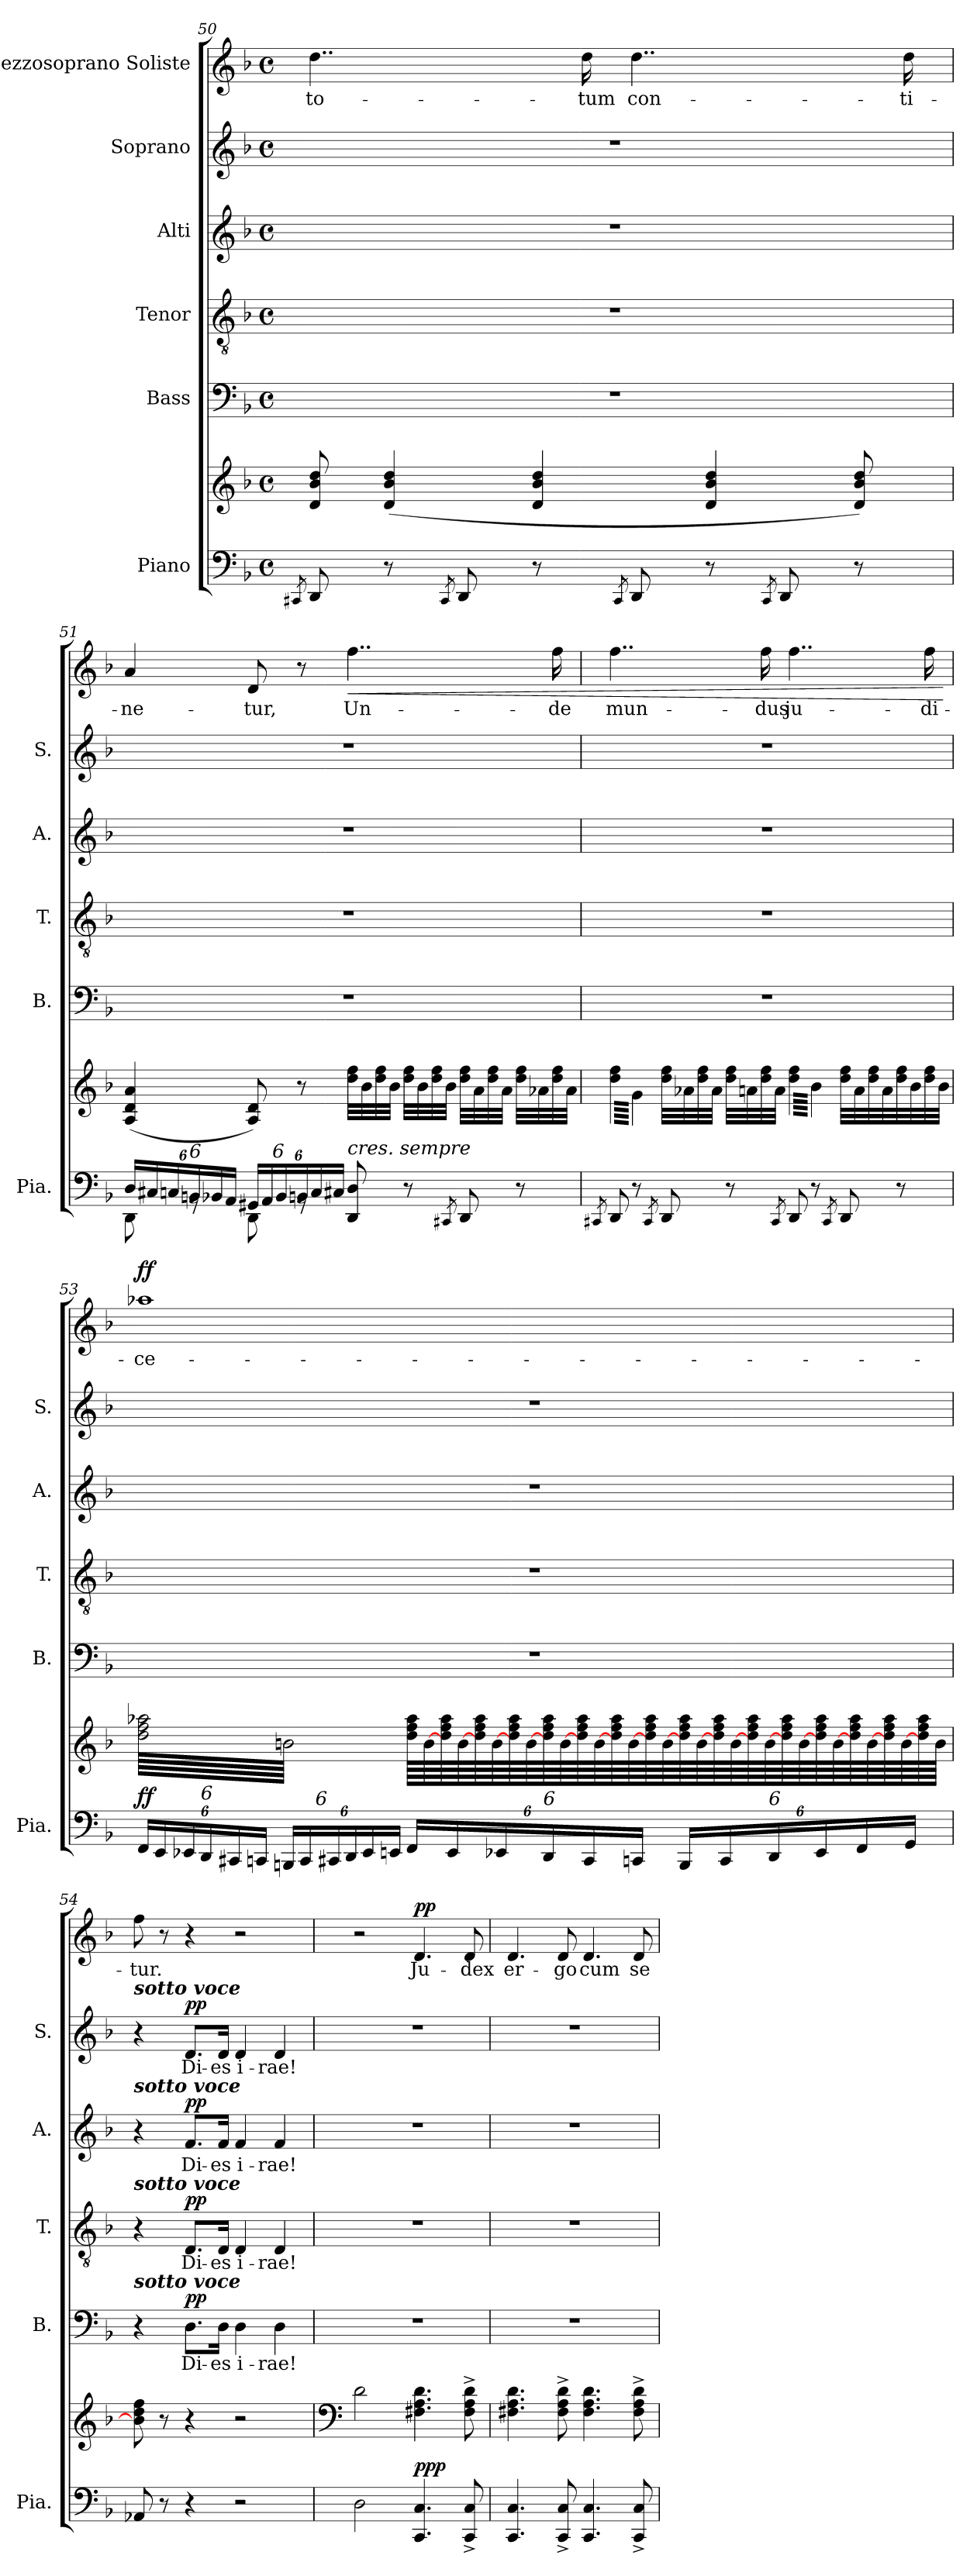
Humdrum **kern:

**kern	**kern	**dynam	**kern	**text	**dynam	**kern	**text	**dynam	**kern	**text	**dynam	**kern	**text	**dynam	**kern	**text	**dynam
*part6	*part6	*part6	*part5	*part5	*part5	*part4	*part4	*part4	*part3	*part3	*part3	*part2	*part2	*part2	*part1	*part1	*part1
*staff7	*staff6	*staff6/7	*staff5	*staff5	*staff5	*staff4	*staff4	*staff4	*staff3	*staff3	*staff3	*staff2	*staff2	*staff2	*staff1	*staff1	*staff1
*I"Piano	*	*	*I"Bass	*	*	*I"Tenor	*	*	*I"Alti	*	*	*I"Soprano	*	*	*I"Mezzosoprano Soliste	*	*
*I'Pia.	*	*	*I'B.	*	*	*I'T.	*	*	*I'A.	*	*	*I'S.	*	*	*	*	*
*clefF4	*clefG2	*	*clefF4	*	*	*clefGv2	*	*	*clefG2	*	*	*clefG2	*	*	*clefG2	*	*
*	*	*	*	*	*	*	*	*	*ITrd2c3	*	*	*	*	*	*	*	*
*k[b-]	*k[b-]	*	*k[b-]	*	*	*k[b-]	*	*	*k[f#c#]	*	*	*k[b-]	*	*	*k[b-]	*	*
*M4/4	*M4/4	*	*M4/4	*	*	*M4/4	*	*	*M4/4	*	*	*M4/4	*	*	*M4/4	*	*
*met(c)	*met(c)	*	*met(c)	*	*	*met(c)	*	*	*met(c)	*	*	*met(c)	*	*	*met(c)	*	*
=50	=50	=50	=50	=50	=50	=50	=50	=50	=50	=50	=50	=50	=50	=50	=50	=50	=50
8qCC#X/	.	.	.	.	.	.	.	.	.	.	.	.	.	.	.	.	.
8DD/	8d/ 8b-/ 8dd/	.	1r	.	.	1r	.	.	1r	.	.	1r	.	.	4..dd\	to-	.
8r	(>4d/ 4b-/ 4dd/	.	.	.	.	.	.	.	.	.	.	.	.	.	.	.	.
8qCC#/	.	.	.	.	.	.	.	.	.	.	.	.	.	.	.	.	.
8DD/	.	.	.	.	.	.	.	.	.	.	.	.	.	.	.	.	.
8r	4d/ 4b-/ 4dd/	.	.	.	.	.	.	.	.	.	.	.	.	.	.	.	.
.	.	.	.	.	.	.	.	.	.	.	.	.	.	.	16dd\	-tum	.
8qCC#/	.	.	.	.	.	.	.	.	.	.	.	.	.	.	.	.	.
8DD/	.	.	.	.	.	.	.	.	.	.	.	.	.	.	4..dd\	con-	.
8r	4d/ 4b-/ 4dd/	.	.	.	.	.	.	.	.	.	.	.	.	.	.	.	.
8qCC#/	.	.	.	.	.	.	.	.	.	.	.	.	.	.	.	.	.
8DD/	.	.	.	.	.	.	.	.	.	.	.	.	.	.	.	.	.
8r	8d/ 8b-/ 8dd/)	.	.	.	.	.	.	.	.	.	.	.	.	.	.	.	.
.	.	.	.	.	.	.	.	.	.	.	.	.	.	.	16dd\	-ti-	.
!!LO:PB:g=z
=51	=51	=51	=51	=51	=51	=51	=51	=51	=51	=51	=51	=51	=51	=51	=51	=51	=51
*Xbrackettup	*	*	*	*	*	*	*	*	*	*	*	*	*	*	*	*	*
*^	*	*	*	*	*	*	*	*	*	*	*	*	*	*	*	*	*
24D/LL	8DD\	(>4A/ 4d/ 4a/	.	1r	.	.	1r	.	.	1r	.	.	1r	.	.	4a/	-ne-	.
24C#X/	.	.	.	.	.	.	.	.	.	.	.	.	.	.	.	.	.	.
24Cn/	.	.	.	.	.	.	.	.	.	.	.	.	.	.	.	.	.	.
!LO:TX:a:i:t=6	!	!	!	!	!	!	!	!	!	!	!	!	!	!	!	!	!	!
24BBn/	8rGG	.	.	.	.	.	.	.	.	.	.	.	.	.	.	.	.	.
24BB-X/	.	.	.	.	.	.	.	.	.	.	.	.	.	.	.	.	.	.
24AA/JJ	.	.	.	.	.	.	.	.	.	.	.	.	.	.	.	.	.	.
24GG#X/LL	8DD\	8A/ 8d/)	.	.	.	.	.	.	.	.	.	.	.	.	.	8d/	-tur,	.
24AA/	.	.	.	.	.	.	.	.	.	.	.	.	.	.	.	.	.	.
!LO:TX:a:i:t=6	!	!	!	!	!	!	!	!	!	!	!	!	!	!	!	!	!	!
24BB-/	.	.	.	.	.	.	.	.	.	.	.	.	.	.	.	.	.	.
24BBn/	8rGG	8r	.	.	.	.	.	.	.	.	.	.	.	.	.	8r	.	.
24C/	.	.	.	.	.	.	.	.	.	.	.	.	.	.	.	.	.	.
24C#X/JJ	.	.	.	.	.	.	.	.	.	.	.	.	.	.	.	.	.	.
!LO:TX:a:i:t=cres. sempre	!	!	!	!	!	!	!	!	!	!	!	!	!	!	!	!	!	!
!	!	!	!	!	!	!	!	!	!	!	!	!	!	!	!	!	!	!LO:HP:b
8DD/ 8D/	2ryy	32dd\ 32ff\LLL	.	.	.	.	.	.	.	.	.	.	.	.	.	4..ff\	Un-	<
.	.	32b-\	.	.	.	.	.	.	.	.	.	.	.	.	.	.	.	.
.	.	32dd\ 32ff\	.	.	.	.	.	.	.	.	.	.	.	.	.	.	.	.
.	.	32b-\JJJ	.	.	.	.	.	.	.	.	.	.	.	.	.	.	.	.
8r	.	32dd\ 32ff\LLL	.	.	.	.	.	.	.	.	.	.	.	.	.	.	.	.
.	.	32b-\	.	.	.	.	.	.	.	.	.	.	.	.	.	.	.	.
.	.	32dd\ 32ff\	.	.	.	.	.	.	.	.	.	.	.	.	.	.	.	.
.	.	32b-\JJJ	.	.	.	.	.	.	.	.	.	.	.	.	.	.	.	.
8qCC#X/	.	.	.	.	.	.	.	.	.	.	.	.	.	.	.	.	.	.
8DD/	.	32dd\ 32ff\LLL	.	.	.	.	.	.	.	.	.	.	.	.	.	.	.	.
.	.	32a\	.	.	.	.	.	.	.	.	.	.	.	.	.	.	.	.
.	.	32dd\ 32ff\	.	.	.	.	.	.	.	.	.	.	.	.	.	.	.	.
.	.	32a\JJJ	.	.	.	.	.	.	.	.	.	.	.	.	.	.	.	.
8r	.	32dd\ 32ff\LLL	.	.	.	.	.	.	.	.	.	.	.	.	.	.	.	.
.	.	32a-X\	.	.	.	.	.	.	.	.	.	.	.	.	.	.	.	.
.	.	32dd\ 32ff\	.	.	.	.	.	.	.	.	.	.	.	.	.	16ff\	-de	.
.	.	32a-\JJJ	.	.	.	.	.	.	.	.	.	.	.	.	.	.	.	.
*v	*v	*	*	*	*	*	*	*	*	*	*	*	*	*	*	*	*	*
=52	=52	=52	=52	=52	=52	=52	=52	=52	=52	=52	=52	=52	=52	=52	=52	=52	=52
8qCC#X/	.	.	.	.	.	.	.	.	.	.	.	.	.	.	.	.	.
*	*Xbrackettup	*	*	*	*	*	*	*	*	*	*	*	*	*	*	*	*
!	!LO:TX:a:i:t=8	!	!	!	!	!	!	!	!	!	!	!	!	!	!	!	!
*	*tremolo	*	*	*	*	*	*	*	*	*	*	*	*	*	*	*	*
8DD/	64dd\ 64ff\LLLL	.	1r	.	.	1r	.	.	1r	.	.	1r	.	.	4..ff\	mun-	.
.	64g\	.	.	.	.	.	.	.	.	.	.	.	.	.	.	.	.
.	64dd\ 64ff\	.	.	.	.	.	.	.	.	.	.	.	.	.	.	.	.
.	64g\	.	.	.	.	.	.	.	.	.	.	.	.	.	.	.	.
.	64dd\ 64ff\	.	.	.	.	.	.	.	.	.	.	.	.	.	.	.	.
.	64g\	.	.	.	.	.	.	.	.	.	.	.	.	.	.	.	.
.	64dd\ 64ff\	.	.	.	.	.	.	.	.	.	.	.	.	.	.	.	.
.	64g\	.	.	.	.	.	.	.	.	.	.	.	.	.	.	.	.
8r	64dd\ 64ff\	.	.	.	.	.	.	.	.	.	.	.	.	.	.	.	.
.	64g\	.	.	.	.	.	.	.	.	.	.	.	.	.	.	.	.
.	64dd\ 64ff\	.	.	.	.	.	.	.	.	.	.	.	.	.	.	.	.
.	64g\	.	.	.	.	.	.	.	.	.	.	.	.	.	.	.	.
.	64dd\ 64ff\	.	.	.	.	.	.	.	.	.	.	.	.	.	.	.	.
.	64g\	.	.	.	.	.	.	.	.	.	.	.	.	.	.	.	.
.	64dd\ 64ff\	.	.	.	.	.	.	.	.	.	.	.	.	.	.	.	.
.	64g\JJJJ	.	.	.	.	.	.	.	.	.	.	.	.	.	.	.	.
*	*Xtremolo	*	*	*	*	*	*	*	*	*	*	*	*	*	*	*	*
8qCC#/	.	.	.	.	.	.	.	.	.	.	.	.	.	.	.	.	.
8DD/	32dd\ 32ff\LLL	.	.	.	.	.	.	.	.	.	.	.	.	.	.	.	.
.	.	.	.	.	.	.	.	.	.	.	.	.	.	.	.	.	.
.	32a-X\	.	.	.	.	.	.	.	.	.	.	.	.	.	.	.	.
.	.	.	.	.	.	.	.	.	.	.	.	.	.	.	.	.	.
.	32dd\ 32ff\	.	.	.	.	.	.	.	.	.	.	.	.	.	.	.	.
.	.	.	.	.	.	.	.	.	.	.	.	.	.	.	.	.	.
.	32a-\JJJ	.	.	.	.	.	.	.	.	.	.	.	.	.	.	.	.
.	.	.	.	.	.	.	.	.	.	.	.	.	.	.	.	.	.
8r	32dd\ 32ff\LLL	.	.	.	.	.	.	.	.	.	.	.	.	.	.	.	.
.	32an\	.	.	.	.	.	.	.	.	.	.	.	.	.	.	.	.
.	32dd\ 32ff\	.	.	.	.	.	.	.	.	.	.	.	.	.	16ff\	-dus	.
.	32a\JJJ	.	.	.	.	.	.	.	.	.	.	.	.	.	.	.	.
8qCC#/	.	.	.	.	.	.	.	.	.	.	.	.	.	.	.	.	.
!	!LO:TX:a:i:t=8	!	!	!	!	!	!	!	!	!	!	!	!	!	!	!	!
*	*tremolo	*	*	*	*	*	*	*	*	*	*	*	*	*	*	*	*
8DD/	64dd\ 64ff\LLLL	.	.	.	.	.	.	.	.	.	.	.	.	.	4..ff\	ju-	.
.	64b-\	.	.	.	.	.	.	.	.	.	.	.	.	.	.	.	.
.	64dd\ 64ff\	.	.	.	.	.	.	.	.	.	.	.	.	.	.	.	.
.	64b-\	.	.	.	.	.	.	.	.	.	.	.	.	.	.	.	.
.	64dd\ 64ff\	.	.	.	.	.	.	.	.	.	.	.	.	.	.	.	.
.	64b-\	.	.	.	.	.	.	.	.	.	.	.	.	.	.	.	.
.	64dd\ 64ff\	.	.	.	.	.	.	.	.	.	.	.	.	.	.	.	.
.	64b-\	.	.	.	.	.	.	.	.	.	.	.	.	.	.	.	.
8r	64dd\ 64ff\	.	.	.	.	.	.	.	.	.	.	.	.	.	.	.	.
.	64b-\	.	.	.	.	.	.	.	.	.	.	.	.	.	.	.	.
.	64dd\ 64ff\	.	.	.	.	.	.	.	.	.	.	.	.	.	.	.	.
.	64b-\	.	.	.	.	.	.	.	.	.	.	.	.	.	.	.	.
.	64dd\ 64ff\	.	.	.	.	.	.	.	.	.	.	.	.	.	.	.	.
.	64b-\	.	.	.	.	.	.	.	.	.	.	.	.	.	.	.	.
.	64dd\ 64ff\	.	.	.	.	.	.	.	.	.	.	.	.	.	.	.	.
.	64b-\JJJJ	.	.	.	.	.	.	.	.	.	.	.	.	.	.	.	.
*	*Xtremolo	*	*	*	*	*	*	*	*	*	*	*	*	*	*	*	*
8qCC#/	.	.	.	.	.	.	.	.	.	.	.	.	.	.	.	.	.
8DD/	32dd\ 32ff\LLL	.	.	.	.	.	.	.	.	.	.	.	.	.	.	.	.
.	.	.	.	.	.	.	.	.	.	.	.	.	.	.	.	.	.
.	32a\	.	.	.	.	.	.	.	.	.	.	.	.	.	.	.	.
.	.	.	.	.	.	.	.	.	.	.	.	.	.	.	.	.	.
.	32dd\ 32ff\	.	.	.	.	.	.	.	.	.	.	.	.	.	.	.	.
.	.	.	.	.	.	.	.	.	.	.	.	.	.	.	.	.	.
.	32a\	.	.	.	.	.	.	.	.	.	.	.	.	.	.	.	.
.	.	.	.	.	.	.	.	.	.	.	.	.	.	.	.	.	.
8r	32dd\ 32ff\	.	.	.	.	.	.	.	.	.	.	.	.	.	.	.	.
.	32b-\	.	.	.	.	.	.	.	.	.	.	.	.	.	.	.	.
.	32dd\ 32ff\	.	.	.	.	.	.	.	.	.	.	.	.	.	16ff\	-di-	.
.	32b-\JJJ	.	.	.	.	.	.	.	.	.	.	.	.	.	.	.	.
.	.	.	.	.	.	.	.	.	.	.	.	.	.	.	.	.	[
!!LO:LB:g=z
=53	=53	=53	=53	=53	=53	=53	=53	=53	=53	=53	=53	=53	=53	=53	=53	=53	=53
*	*brackettup	*	*	*	*	*	*	*	*	*	*	*	*	*	*	*	*
!	!	!LO:DY:a=2	!	!	!	!	!	!	!	!	!	!	!	!	!	!	!LO:DY:a
*	*tremolo	*	*	*	*	*	*	*	*	*	*	*	*	*	*	*	*
24FF/LL	64dd\ 64ff\ 64aa-X\LLLL	ff	1r	.	.	1r	.	.	1r	.	.	1r	.	.	1aa-X	-ce-	ff
.	64bn\	.	.	.	.	.	.	.	.	.	.	.	.	.	.	.	.
.	64dd\ 64ff\ 64aa-X\	.	.	.	.	.	.	.	.	.	.	.	.	.	.	.	.
24EE/	.	.	.	.	.	.	.	.	.	.	.	.	.	.	.	.	.
.	64bn\	.	.	.	.	.	.	.	.	.	.	.	.	.	.	.	.
.	64dd\ 64ff\ 64aa-X\	.	.	.	.	.	.	.	.	.	.	.	.	.	.	.	.
.	64bn\	.	.	.	.	.	.	.	.	.	.	.	.	.	.	.	.
24EE-X/	.	.	.	.	.	.	.	.	.	.	.	.	.	.	.	.	.
.	64dd\ 64ff\ 64aa-X\	.	.	.	.	.	.	.	.	.	.	.	.	.	.	.	.
.	64bn\	.	.	.	.	.	.	.	.	.	.	.	.	.	.	.	.
!LO:TX:a:i:t=6	!	!	!	!	!	!	!	!	!	!	!	!	!	!	!	!	!
24DD/	64dd\ 64ff\ 64aa-X\	.	.	.	.	.	.	.	.	.	.	.	.	.	.	.	.
.	64bn\	.	.	.	.	.	.	.	.	.	.	.	.	.	.	.	.
.	64dd\ 64ff\ 64aa-X\	.	.	.	.	.	.	.	.	.	.	.	.	.	.	.	.
24CC#X/	.	.	.	.	.	.	.	.	.	.	.	.	.	.	.	.	.
.	64bn\	.	.	.	.	.	.	.	.	.	.	.	.	.	.	.	.
.	64dd\ 64ff\ 64aa-X\	.	.	.	.	.	.	.	.	.	.	.	.	.	.	.	.
.	64bn\	.	.	.	.	.	.	.	.	.	.	.	.	.	.	.	.
24CCn/JJ	.	.	.	.	.	.	.	.	.	.	.	.	.	.	.	.	.
.	64dd\ 64ff\ 64aa-X\	.	.	.	.	.	.	.	.	.	.	.	.	.	.	.	.
.	64bn\	.	.	.	.	.	.	.	.	.	.	.	.	.	.	.	.
24BBBn/LL	64dd\ 64ff\ 64aa-X\	.	.	.	.	.	.	.	.	.	.	.	.	.	.	.	.
.	64bn\	.	.	.	.	.	.	.	.	.	.	.	.	.	.	.	.
.	64dd\ 64ff\ 64aa-X\	.	.	.	.	.	.	.	.	.	.	.	.	.	.	.	.
24CC/	.	.	.	.	.	.	.	.	.	.	.	.	.	.	.	.	.
.	64bn\	.	.	.	.	.	.	.	.	.	.	.	.	.	.	.	.
.	64dd\ 64ff\ 64aa-X\	.	.	.	.	.	.	.	.	.	.	.	.	.	.	.	.
.	64bn\	.	.	.	.	.	.	.	.	.	.	.	.	.	.	.	.
!LO:TX:a:i:t=6	!	!	!	!	!	!	!	!	!	!	!	!	!	!	!	!	!
24CC#X/	.	.	.	.	.	.	.	.	.	.	.	.	.	.	.	.	.
.	64dd\ 64ff\ 64aa-X\	.	.	.	.	.	.	.	.	.	.	.	.	.	.	.	.
.	64bn\	.	.	.	.	.	.	.	.	.	.	.	.	.	.	.	.
24DD/	64dd\ 64ff\ 64aa-X\	.	.	.	.	.	.	.	.	.	.	.	.	.	.	.	.
.	64bn\	.	.	.	.	.	.	.	.	.	.	.	.	.	.	.	.
.	64dd\ 64ff\ 64aa-X\	.	.	.	.	.	.	.	.	.	.	.	.	.	.	.	.
24EE-/	.	.	.	.	.	.	.	.	.	.	.	.	.	.	.	.	.
.	64bn\	.	.	.	.	.	.	.	.	.	.	.	.	.	.	.	.
.	64dd\ 64ff\ 64aa-X\	.	.	.	.	.	.	.	.	.	.	.	.	.	.	.	.
.	64bn\	.	.	.	.	.	.	.	.	.	.	.	.	.	.	.	.
24EEn/JJ	.	.	.	.	.	.	.	.	.	.	.	.	.	.	.	.	.
.	64dd\ 64ff\ 64aa-X\	.	.	.	.	.	.	.	.	.	.	.	.	.	.	.	.
.	64bn\JJJJ	.	.	.	.	.	.	.	.	.	.	.	.	.	.	.	.
24FF/LL	64dd\ 64ff\ 64aa-\LLLL	.	.	.	.	.	.	.	.	.	.	.	.	.	.	.	.
.	[64b\	.	.	.	.	.	.	.	.	.	.	.	.	.	.	.	.
.	64dd\ 64ff\ 64aa-\	.	.	.	.	.	.	.	.	.	.	.	.	.	.	.	.
24EE/	.	.	.	.	.	.	.	.	.	.	.	.	.	.	.	.	.
.	[64b\	.	.	.	.	.	.	.	.	.	.	.	.	.	.	.	.
.	64dd\ 64ff\ 64aa-\	.	.	.	.	.	.	.	.	.	.	.	.	.	.	.	.
.	[64b\	.	.	.	.	.	.	.	.	.	.	.	.	.	.	.	.
24EE-X/	.	.	.	.	.	.	.	.	.	.	.	.	.	.	.	.	.
.	64dd\ 64ff\ 64aa-\	.	.	.	.	.	.	.	.	.	.	.	.	.	.	.	.
.	[64b\	.	.	.	.	.	.	.	.	.	.	.	.	.	.	.	.
!LO:TX:a:i:t=6	!	!	!	!	!	!	!	!	!	!	!	!	!	!	!	!	!
24DD/	64dd\ 64ff\ 64aa-\	.	.	.	.	.	.	.	.	.	.	.	.	.	.	.	.
.	[64b\	.	.	.	.	.	.	.	.	.	.	.	.	.	.	.	.
.	64dd\ 64ff\ 64aa-\	.	.	.	.	.	.	.	.	.	.	.	.	.	.	.	.
24CC#/	.	.	.	.	.	.	.	.	.	.	.	.	.	.	.	.	.
.	[64b\	.	.	.	.	.	.	.	.	.	.	.	.	.	.	.	.
.	64dd\ 64ff\ 64aa-\	.	.	.	.	.	.	.	.	.	.	.	.	.	.	.	.
.	[64b\	.	.	.	.	.	.	.	.	.	.	.	.	.	.	.	.
24CCn/JJ	.	.	.	.	.	.	.	.	.	.	.	.	.	.	.	.	.
.	64dd\ 64ff\ 64aa-\	.	.	.	.	.	.	.	.	.	.	.	.	.	.	.	.
.	[64b\	.	.	.	.	.	.	.	.	.	.	.	.	.	.	.	.
24BBB/LL	64dd\ 64ff\ 64aa-\	.	.	.	.	.	.	.	.	.	.	.	.	.	.	.	.
.	[64b\	.	.	.	.	.	.	.	.	.	.	.	.	.	.	.	.
.	64dd\ 64ff\ 64aa-\	.	.	.	.	.	.	.	.	.	.	.	.	.	.	.	.
24CC/	.	.	.	.	.	.	.	.	.	.	.	.	.	.	.	.	.
.	[64b\	.	.	.	.	.	.	.	.	.	.	.	.	.	.	.	.
.	64dd\ 64ff\ 64aa-\	.	.	.	.	.	.	.	.	.	.	.	.	.	.	.	.
.	[64b\	.	.	.	.	.	.	.	.	.	.	.	.	.	.	.	.
!LO:TX:a:i:t=6	!	!	!	!	!	!	!	!	!	!	!	!	!	!	!	!	!
24DD/	.	.	.	.	.	.	.	.	.	.	.	.	.	.	.	.	.
.	64dd\ 64ff\ 64aa-\	.	.	.	.	.	.	.	.	.	.	.	.	.	.	.	.
.	[64b\	.	.	.	.	.	.	.	.	.	.	.	.	.	.	.	.
24EE-/	64dd\ 64ff\ 64aa-\	.	.	.	.	.	.	.	.	.	.	.	.	.	.	.	.
.	[64b\	.	.	.	.	.	.	.	.	.	.	.	.	.	.	.	.
.	64dd\ 64ff\ 64aa-\	.	.	.	.	.	.	.	.	.	.	.	.	.	.	.	.
24FF/	.	.	.	.	.	.	.	.	.	.	.	.	.	.	.	.	.
.	[64b\	.	.	.	.	.	.	.	.	.	.	.	.	.	.	.	.
.	64dd\ 64ff\ 64aa-\	.	.	.	.	.	.	.	.	.	.	.	.	.	.	.	.
.	[64b\	.	.	.	.	.	.	.	.	.	.	.	.	.	.	.	.
24GG/JJ	.	.	.	.	.	.	.	.	.	.	.	.	.	.	.	.	.
.	64dd\ 64ff\ 64aa-\	.	.	.	.	.	.	.	.	.	.	.	.	.	.	.	.
.	64b\JJJJ	.	.	.	.	.	.	.	.	.	.	.	.	.	.	.	.
*	*Xtremolo	*	*	*	*	*	*	*	*	*	*	*	*	*	*	*	*
=54	=54	=54	=54	=54	=54	=54	=54	=54	=54	=54	=54	=54	=54	=54	=54	=54	=54
!	!	!	!	!	!	!	!	!	!	!	!	!LO:TX:a:Bi:t=sotto voce	!	!	!	!	!
!	!	!	!	!	!	!	!	!	!LO:TX:a:Bi:t=sotto voce	!	!	!	!	!	!	!	!
!	!	!	!	!	!	!LO:TX:a:Bi:t=sotto voce	!	!	!	!	!	!	!	!	!	!	!
!	!	!	!LO:TX:a:Bi:t=sotto voce	!	!	!	!	!	!	!	!	!	!	!	!	!	!
8AA-X/	8b\] 8dd\ 8ff\	.	4r	.	.	4r	.	.	4r	.	.	4r	.	.	8ff\	-tur.	.
.	.	.	.	.	.	.	.	.	.	.	.	.	.	.	.	.	.
.	.	.	.	.	.	.	.	.	.	.	.	.	.	.	.	.	.
.	.	.	.	.	.	.	.	.	.	.	.	.	.	.	.	.	.
.	.	.	.	.	.	.	.	.	.	.	.	.	.	.	.	.	.
.	.	.	.	.	.	.	.	.	.	.	.	.	.	.	.	.	.
.	.	.	.	.	.	.	.	.	.	.	.	.	.	.	.	.	.
.	.	.	.	.	.	.	.	.	.	.	.	.	.	.	.	.	.
8r	8r	.	.	.	.	.	.	.	.	.	.	.	.	.	8r	.	.
.	.	.	.	.	.	.	.	.	.	.	.	.	.	.	.	.	.
.	.	.	.	.	.	.	.	.	.	.	.	.	.	.	.	.	.
.	.	.	.	.	.	.	.	.	.	.	.	.	.	.	.	.	.
.	.	.	.	.	.	.	.	.	.	.	.	.	.	.	.	.	.
.	.	.	.	.	.	.	.	.	.	.	.	.	.	.	.	.	.
.	.	.	.	.	.	.	.	.	.	.	.	.	.	.	.	.	.
.	.	.	.	.	.	.	.	.	.	.	.	.	.	.	.	.	.
!	!	!	!	!	!LO:DY:a	!	!	!LO:DY:a	!	!	!LO:DY:a	!	!	!LO:DY:a	!	!	!
4r	4r	.	8.D\L	Di-	pp	8.D/L	Di-	pp	8.di/L	Di-	pp	8.d/L	Di-	pp	4r	.	.
.	.	.	16D\Jk	-es	.	16D/Jk	-es	.	16di/Jk	-es	.	16d/Jk	-es	.	.	.	.
2r	2r	.	4D\	i-	.	4D/	i-	.	4di/	i-	.	4d/	i-	.	2r	.	.
.	.	.	4D\	-rae!	.	4D/	-rae!	.	4di/	-rae!	.	4d/	-rae!	.	.	.	.
!!LO:LB:g=z
=55	=55	=55	=55	=55	=55	=55	=55	=55	=55	=55	=55	=55	=55	=55	=55	=55	=55
*	*clefF4	*	*	*	*	*	*	*	*	*	*	*	*	*	*	*	*
2D\	2d\	.	1r	.	.	1r	.	.	1r	.	.	1r	.	.	2r	.	.
!	!	!LO:DY:a=2	!	!	!	!	!	!	!	!	!	!	!	!	!	!	!LO:DY:a
4.CC/ 4.C/	4.F#X\ 4.A\ 4.d\	ppp	.	.	.	.	.	.	.	.	.	.	.	.	4.d/	Ju-	pp
8CC/^ 8C/^	8F#\^ 8A\^ 8d\^	.	.	.	.	.	.	.	.	.	.	.	.	.	8d/	-dex	.
=56	=56	=56	=56	=56	=56	=56	=56	=56	=56	=56	=56	=56	=56	=56	=56	=56	=56
4.CC/ 4.C/	4.F#X\ 4.A\ 4.d\	.	1r	.	.	1r	.	.	1r	.	.	1r	.	.	4.d/	er-	.
8CC/^ 8C/^	8F#\^ 8A\^ 8d\^	.	.	.	.	.	.	.	.	.	.	.	.	.	8d/	-go	.
4.CC/ 4.C/	4.F#\ 4.A\ 4.d\	.	.	.	.	.	.	.	.	.	.	.	.	.	4.d/	cum	.
8CC/^ 8C/^	8F#\^ 8A\^ 8d\^	.	.	.	.	.	.	.	.	.	.	.	.	.	8d/	se-	.
=	=	=	=	=	=	=	=	=	=	=	=	=	=	=	=	=	=
*-	*-	*-	*-	*-	*-	*-	*-	*-	*-	*-	*-	*-	*-	*-	*-	*-	*-
